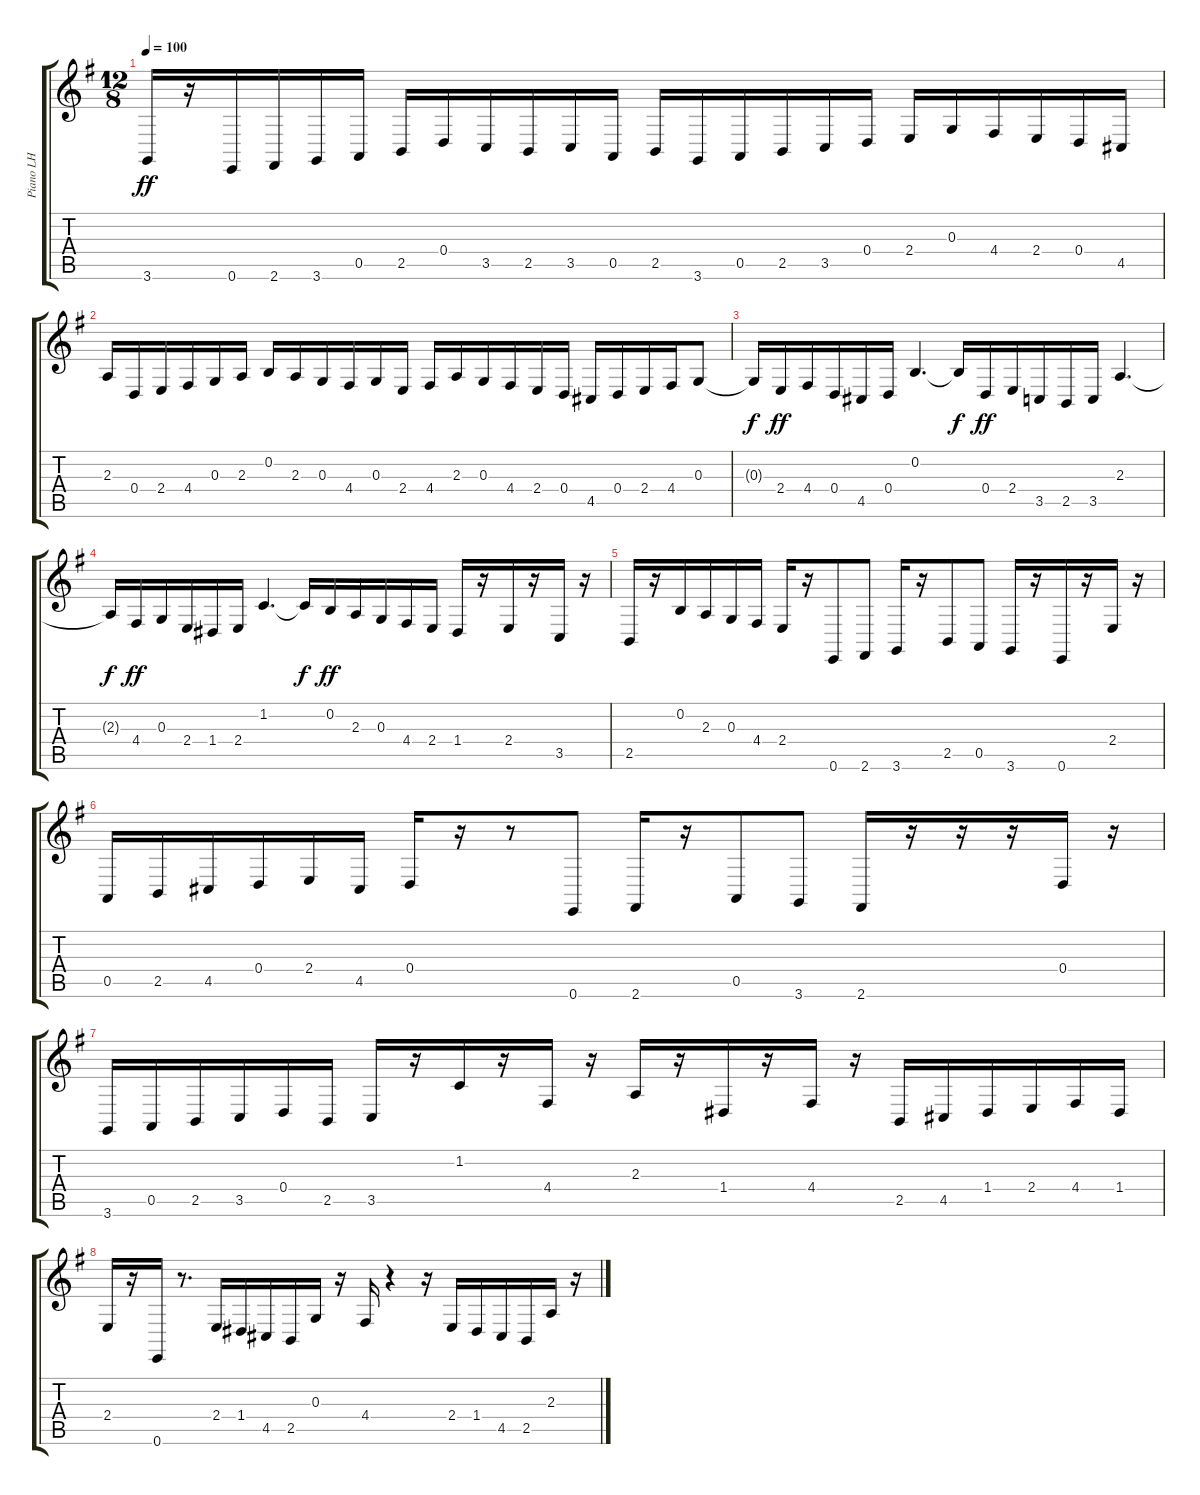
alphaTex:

\track ("Piano LH" "Piano LH") {instrument acousticgrandpiano}
\staff {score tabs}
\tuning (E4 B3 G3 D3 A2 E2) {hide}
\ts (12 8)
\tempo 100
\clef g2
\ks g
3.6.16{dy ff} r.16 0.6.16 2.6.16 3.6.16 0.5.16 2.5.16 0.4.16 3.5.16 2.5.16 3.5.16 0.5.16 2.5.16 3.6.16 0.5.16 2.5.16 3.5.16 0.4.16 2.4.16 0.3.16 4.4.16 2.4.16 0.4.16 4.5.16 |
2.3.16 0.4.16 2.4.16 4.4.16 0.3.16 2.3.16 0.2.16 2.3.16 0.3.16 4.4.16 0.3.16 2.4.16 4.4.16 2.3.16 0.3.16 4.4.16 2.4.16 0.4.16 4.5.16 0.4.16 2.4.16 4.4.16 0.3.8 |
0.3{t}.16{dy f} 2.4.16{dy ff} 4.4.16 0.4.16 4.5.16 0.4.16 0.2.4{d} 0.2{t}.16{dy f} 0.4.16{dy ff} 2.4.16 3.5.16 2.5.16 3.5.16 2.3.4{d} |
2.3{t}.16{dy f} 4.4.16{dy ff} 0.3.16 2.4.16 1.4.16 2.4.16 1.2.4{d} 1.2{t}.16{dy f} 0.2.16{dy ff} 2.3.16 0.3.16 4.4.16 2.4.16 1.4.16 r.16 2.4.16 r.16 3.5.16 r.16 |
2.5.16 r.16 0.2.16 2.3.16 0.3.16 4.4.16 2.4.16 r.16 0.6.8 2.6.8 3.6.16 r.16 2.5.8 0.5.8 3.6.16 r.16 0.6.16 r.16 2.4.16 r.16 |
0.5.16 2.5.16 4.5.16 0.4.16 2.4.16 4.5.16 0.4.16 r.16 r.8 0.6.8 2.6.16 r.16 0.5.8 3.6.8 2.6.16 r.16 r.16 r.16 0.4.16 r.16 |
3.6.16 0.5.16 2.5.16 3.5.16 0.4.16 2.5.16 3.5.16 r.16 1.2.16 r.16 4.4.16 r.16 2.3.16 r.16 1.4.16 r.16 4.4.16 r.16 2.5.16 4.5.16 1.4.16 2.4.16 4.4.16 1.4.16 |
2.4.16 r.16 0.6.16 r.8{d} 2.4.16 1.4.16 4.5.16 2.5.16 0.3.16 r.16 4.4.16 r.4 r.16 2.4.16 1.4.16 4.5.16 2.5.16 2.3.16 r.16
